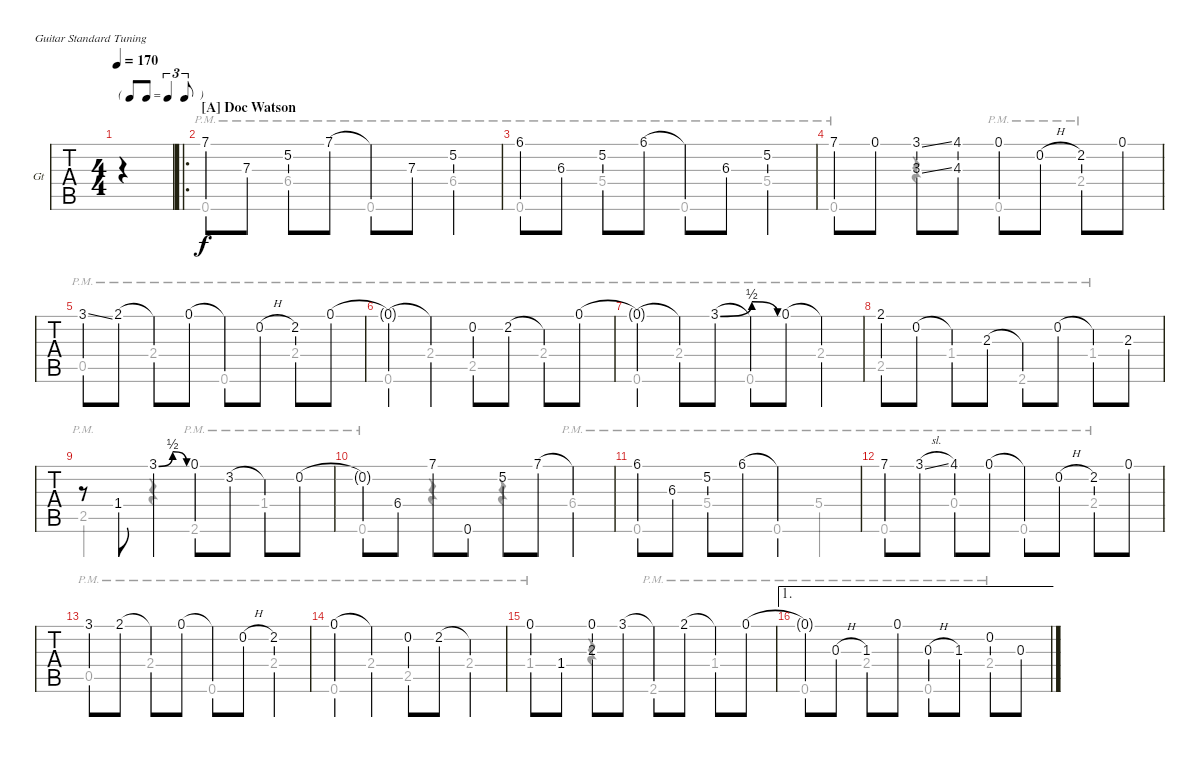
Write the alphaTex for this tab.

\bracketExtendMode nobrackets
\firstSystemTrackNameOrientation horizontal
\otherSystemsTrackNameOrientation horizontal
\track ("Guitar" "Gt") {instrument electricguitarjazz}
\staff {tabs}
\tuning (E4 B3 G3 D3 A2 E2)
\voice
\ts (4 4)
\tf triplet8th
\tempo 170
\clef g2
\ks e
|
\ro
\section ("A" "Doc Watson")
7.1.8 7.3.8 5.2.8 7.1.8 7.1{t}.8 7.3.8 5.2.4 |
6.1.8 6.3.8 5.2.8 6.1.8 6.1{t}.8 6.3.8 5.2.4 |
7.1.8 0.1.8 (3.1{ss} 3.3{ss}).8 (4.1 4.3).8 0.1.8 0.2{h}.8 2.2.8 0.1.8 |
3.1{ss}.8 2.1.8 2.1{t}.8 0.1.8 0.1{t}.8 0.2{h}.8 2.2.8 0.1.8 |
0.1{t}.4 0.1{t}.4 0.2.8 2.2.8 2.2{t}.8 0.1.8 |
0.1{t}.4 0.1{t}.8 3.1{be (bend 0 0 60 2)}.8 3.1{be (release 0 2 60 0) t}.8 0.1.8 0.1{t}.4 |
2.1.8 0.2.8 0.2{t}.8 2.3.8 2.3{t}.8 0.2.8 0.2{t}.8 2.3.8 |
r.8 1.4.8 3.1{be (bendrelease 0 0 29.4 2 29.4 2 59.4 0)}.4 0.1.8 3.2.8 3.2{t}.8 0.2.8 |
0.2{t}.8 6.4.8 7.1.8 0.6.8 5.2.8 7.1.8 7.1{t}.4 |
6.1.8 6.3.8 5.2.8 6.1.8 6.1{t}.2 |
7.1.8 3.1{sl}.8 4.1.8 0.1.8 0.1{t}.8 0.2{h}.8 2.2.8 0.1.8 |
3.1.8 2.1.8 2.1{t}.8 0.1.8 0.1{t}.8 0.2{h}.8 2.2.4 |
0.1.4 0.1{t}.4 0.2.8 2.2.8 2.2{t}.4 |
0.1.8 1.4.8 (2.3 0.1).8 3.1.8 3.1{t}.8 2.1.8 2.1{t}.8 0.1.8 |
\ae 1
0.1{t}.8 0.3{h}.8 1.3.8 0.1.8 0.3{h}.8 1.3.8 0.2.8 0.3{h}.8
\voice
\clef g2
\ottava regular
\simile none
\ks e
|
0.6{pm}.4 6.4{pm}.4 0.6{pm}.4 6.4{pm}.4 |
0.6{pm}.4 5.4{pm}.4 0.6{pm}.4 5.4{pm}.4 |
0.6{pm}.4 r.4 0.6{pm}.4 2.4{pm}.4 |
0.5{pm}.4 2.4{pm}.4 0.6{pm}.4 2.4{pm}.4 |
0.6{pm}.4 2.4{pm}.4 2.5{pm}.4 2.4{pm}.4 |
0.6{pm}.4 2.4{pm}.4 0.6{pm}.4 2.4{pm}.4 |
2.5{pm}.4 1.4{pm}.4 2.6{pm}.4 1.4{pm}.4 |
2.5{pm}.4 r.4 2.6{pm}.4 1.4{pm}.4 |
0.6{pm}.4 r.4 r.4 6.4{pm}.4 |
0.6{pm}.4 5.4{pm}.4 0.6{pm}.4 5.4{pm}.4 |
0.6{pm}.4 0.4{pm}.4 0.6{pm}.4 2.4{pm}.4 |
0.5{pm}.4 2.4{pm}.4 0.6{pm}.4 2.4{pm}.4 |
0.6{pm}.4 2.4{pm}.4 2.5{pm}.4 2.4{pm}.4 |
1.4{pm}.4 r.4 2.6{pm}.4 1.4{pm}.4 |
0.6{pm}.4 2.4{pm}.4 0.6{pm}.4 2.4{pm}.4
